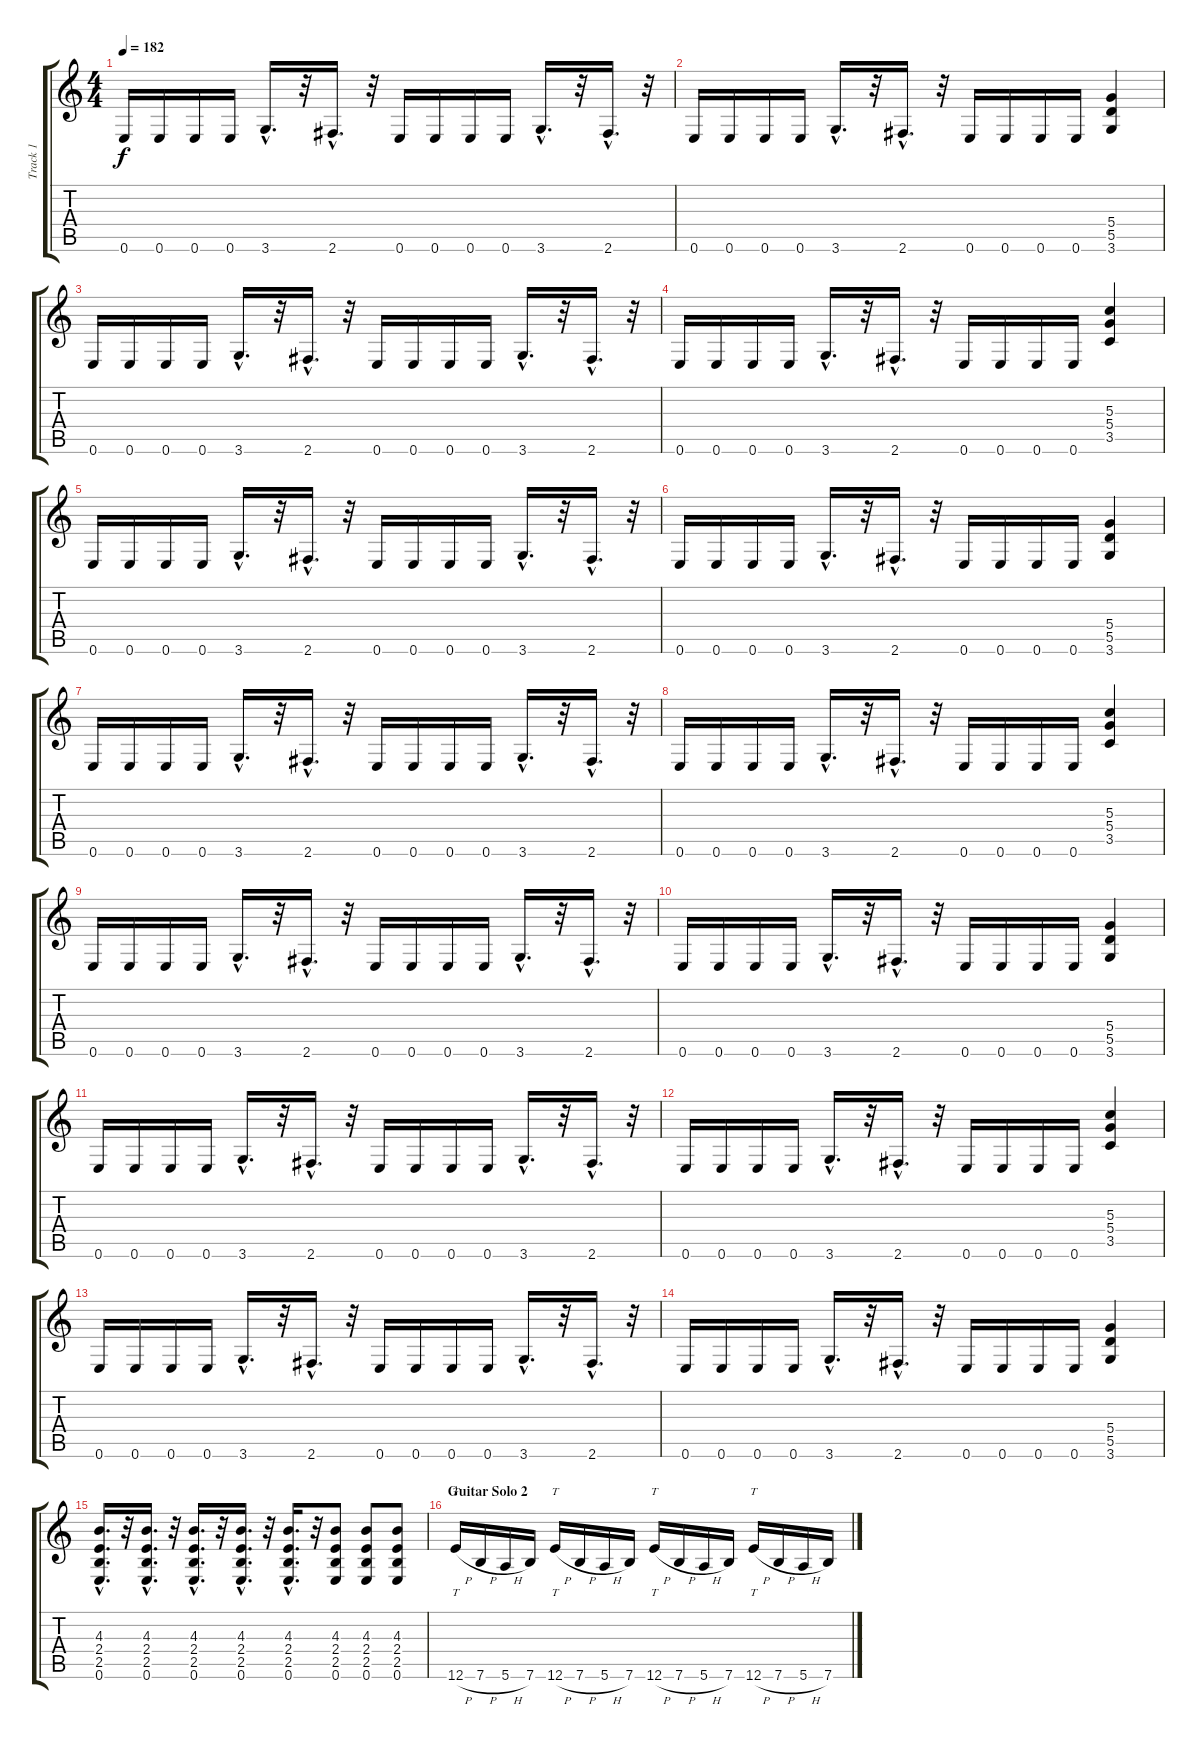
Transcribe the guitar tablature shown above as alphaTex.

\track ("Track 1" "Track 1") {instrument distortionguitar}
\staff {score tabs}
\tuning (E4 B3 G3 D3 A2 E2) {hide}
\ts (4 4)
\tempo 182
\clef g2
\ks c
0.6.16{dy f} 0.6.16 0.6.16 0.6.16 3.6{hac}.16{d} r.32 2.6{hac}.16{d} r.32 0.6.16 0.6.16 0.6.16 0.6.16 3.6{hac}.16{d} r.32 2.6{hac}.16{d} r.32 |
0.6.16 0.6.16 0.6.16 0.6.16 3.6{hac}.16{d} r.32 2.6{hac}.16{d} r.32 0.6.16 0.6.16 0.6.16 0.6.16 (5.4 5.5 3.6).4 |
0.6.16 0.6.16 0.6.16 0.6.16 3.6{hac}.16{d} r.32 2.6{hac}.16{d} r.32 0.6.16 0.6.16 0.6.16 0.6.16 3.6{hac}.16{d} r.32 2.6{hac}.16{d} r.32 |
0.6.16 0.6.16 0.6.16 0.6.16 3.6{hac}.16{d} r.32 2.6{hac}.16{d} r.32 0.6.16 0.6.16 0.6.16 0.6.16 (5.3 5.4 3.5).4 |
0.6.16 0.6.16 0.6.16 0.6.16 3.6{hac}.16{d} r.32 2.6{hac}.16{d} r.32 0.6.16 0.6.16 0.6.16 0.6.16 3.6{hac}.16{d} r.32 2.6{hac}.16{d} r.32 |
0.6.16 0.6.16 0.6.16 0.6.16 3.6{hac}.16{d} r.32 2.6{hac}.16{d} r.32 0.6.16 0.6.16 0.6.16 0.6.16 (5.4 5.5 3.6).4 |
0.6.16 0.6.16 0.6.16 0.6.16 3.6{hac}.16{d} r.32 2.6{hac}.16{d} r.32 0.6.16 0.6.16 0.6.16 0.6.16 3.6{hac}.16{d} r.32 2.6{hac}.16{d} r.32 |
0.6.16 0.6.16 0.6.16 0.6.16 3.6{hac}.16{d} r.32 2.6{hac}.16{d} r.32 0.6.16 0.6.16 0.6.16 0.6.16 (5.3 5.4 3.5).4 |
0.6.16 0.6.16 0.6.16 0.6.16 3.6{hac}.16{d} r.32 2.6{hac}.16{d} r.32 0.6.16 0.6.16 0.6.16 0.6.16 3.6{hac}.16{d} r.32 2.6{hac}.16{d} r.32 |
0.6.16 0.6.16 0.6.16 0.6.16 3.6{hac}.16{d} r.32 2.6{hac}.16{d} r.32 0.6.16 0.6.16 0.6.16 0.6.16 (5.4 5.5 3.6).4 |
0.6.16 0.6.16 0.6.16 0.6.16 3.6{hac}.16{d} r.32 2.6{hac}.16{d} r.32 0.6.16 0.6.16 0.6.16 0.6.16 3.6{hac}.16{d} r.32 2.6{hac}.16{d} r.32 |
0.6.16 0.6.16 0.6.16 0.6.16 3.6{hac}.16{d} r.32 2.6{hac}.16{d} r.32 0.6.16 0.6.16 0.6.16 0.6.16 (5.3 5.4 3.5).4 |
0.6.16 0.6.16 0.6.16 0.6.16 3.6{hac}.16{d} r.32 2.6{hac}.16{d} r.32 0.6.16 0.6.16 0.6.16 0.6.16 3.6{hac}.16{d} r.32 2.6{hac}.16{d} r.32 |
0.6.16 0.6.16 0.6.16 0.6.16 3.6{hac}.16{d} r.32 2.6{hac}.16{d} r.32 0.6.16 0.6.16 0.6.16 0.6.16 (5.4 5.5 3.6).4 |
(4.3{hac} 2.4{hac} 2.5{hac} 0.6{hac}).16{d} r.32 (4.3{hac} 2.4{hac} 2.5{hac} 0.6{hac}).16{d} r.32 (4.3{hac} 2.4{hac} 2.5{hac} 0.6{hac}).16{d} r.32 (4.3{hac} 2.4{hac} 2.5{hac} 0.6{hac}).16{d} r.32 (4.3{hac} 2.4{hac} 2.5{hac} 0.6{hac}).16{d} r.32 (4.3 2.4 2.5 0.6).8 (4.3 2.4 2.5 0.6).8 (4.3 2.4 2.5 0.6).8 |
\section ("" "Guitar Solo 2")
12.6{h}.16{tt} 7.6{h}.16 5.6{h}.16 7.6.16 12.6{h}.16{tt} 7.6{h}.16 5.6{h}.16 7.6.16 12.6{h}.16{tt} 7.6{h}.16 5.6{h}.16 7.6.16 12.6{h}.16{tt} 7.6{h}.16 5.6{h}.16 7.6.16
